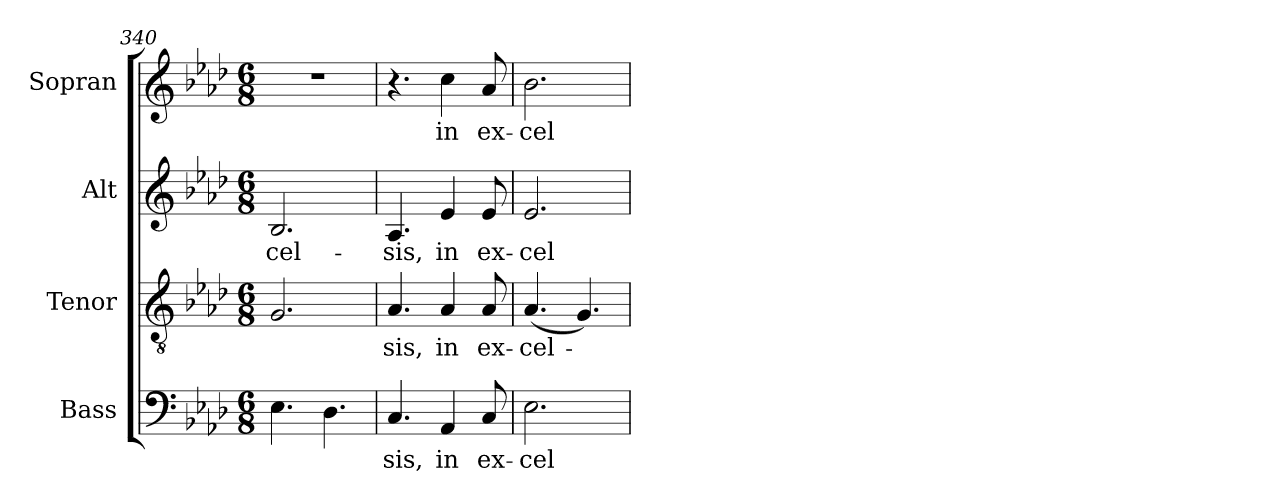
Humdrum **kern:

**kern	**text	**kern	**text	**kern	**text	**kern	**text
*part4	*part4	*part3	*part3	*part2	*part2	*part1	*part1
*staff4	*staff4	*staff3	*staff3	*staff2	*staff2	*staff1	*staff1
*I"Bass	*	*I"Tenor	*	*I"Alt	*	*I"Sopran	*
*I'B.	*	*I'T.	*	*I'A.	*	*I'S.	*
*clefF4	*	*clefGv2	*	*clefG2	*	*clefG2	*
*k[b-e-a-d-]	*	*k[b-e-a-d-]	*	*k[b-e-a-d-]	*	*k[b-e-a-d-]	*
*A-:	*	*A-:	*	*A-:	*	*A-:	*
*M6/8	*	*M6/8	*	*M6/8	*	*M6/8	*
=340	=340	=340	=340	=340	=340	=340	=340
!	!	!	!	!	!LO:LY:b	!	!
4.E-\	.	2.G/	.	2.B-/	-cel-	2.r	.
4.D-\	.	.	.	.	.	.	.
=341	=341	=341	=341	=341	=341	=341	=341
!	!LO:LY:b	!	!LO:LY:b	!	!LO:LY:b	!	!
4.C/	-sis,	4.A-/	-sis,	4.A-/	-sis,	4.r	.
!	!LO:LY:b	!	!LO:LY:b	!	!LO:LY:b	!	!LO:LY:b
4AA-/	in	4A-/	in	4e-/	in	4cc\	in
!	!LO:LY:b	!	!LO:LY:b	!	!LO:LY:b	!	!LO:LY:b
8C/	ex-	8A-/	ex-	8e-/	ex-	8a-/	ex-
=342	=342	=342	=342	=342	=342	=342	=342
!	!LO:LY:b	!	!LO:LY:b	!	!LO:LY:b	!	!LO:LY:b
2.E-\	-cel-	(<4.A-/	-cel-	2.e-/	-cel-	2.b-\	-cel-
.	.	4.G/)	.	.	.	.	.
=	=	=	=	=	=	=	=
*-	*-	*-	*-	*-	*-	*-	*-
